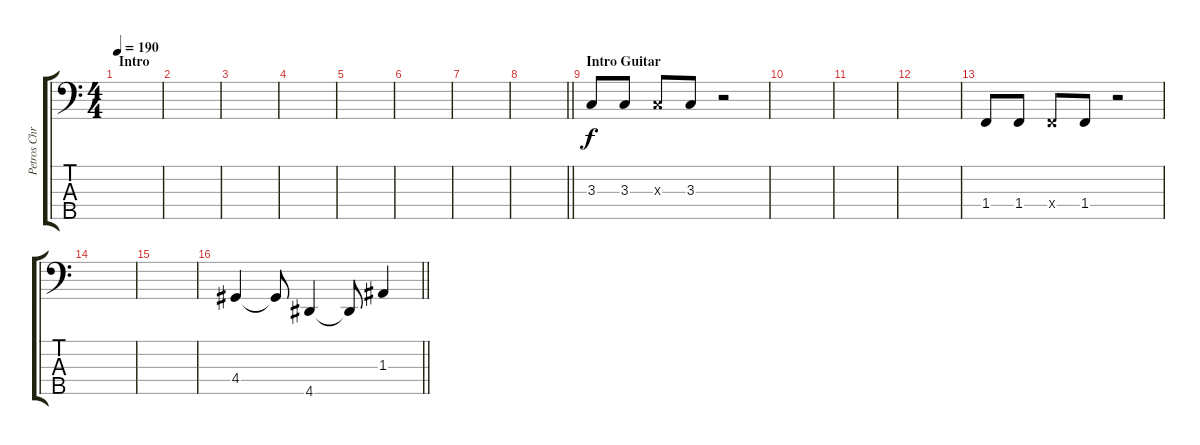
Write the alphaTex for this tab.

\track ("Petros Christo" "Petros Chr") {instrument electricbassfinger}
\staff {score tabs}
\tuning (G2 D2 A1 E1 B0) {hide}
\ts (4 4)
\section ("" "Intro")
\tempo 190
\clef f4
\ks c
|
|
|
|
|
|
|
\barLineRight lightlight
|
\section ("" "Intro Guitar")
3.3.8 3.3.8 3.3{x}.8 3.3.8 r.2 |
|
|
|
1.4.8 1.4.8 1.4{x}.8 1.4.8 r.2 |
|
|
\barLineRight lightlight
4.4.4 4.4{t}.8 4.5.4 4.5{t}.8 1.3.4
